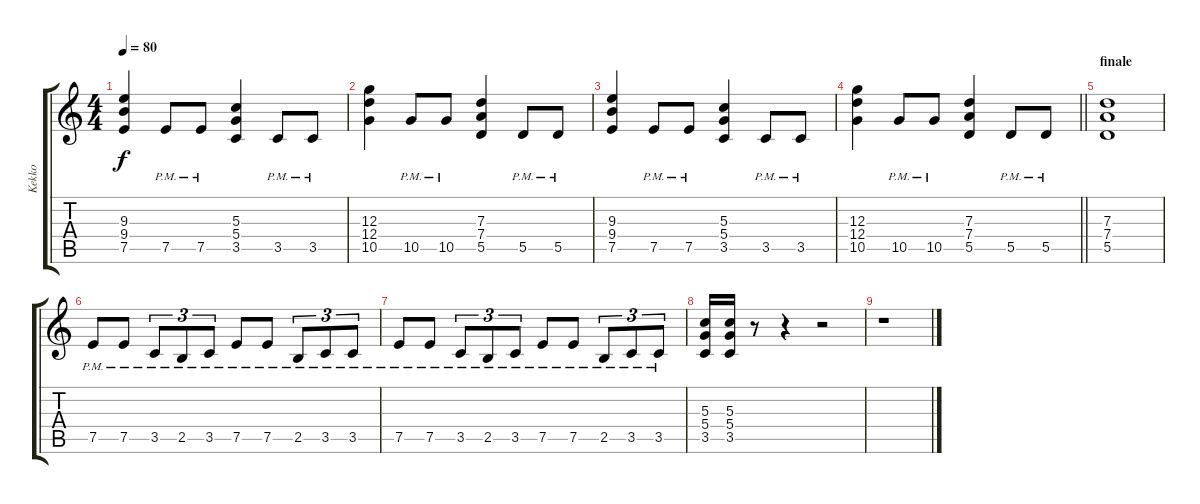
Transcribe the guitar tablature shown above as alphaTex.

\track ("Kekko" "Kekko") {instrument distortionguitar}
\staff {score tabs}
\tuning (E4 B3 G3 D3 A2 E2) {hide}
\ts (4 4)
\tempo 80
\clef g2
\ks c
(9.3 9.4 7.5).4{dy f} 7.5{pm}.8 7.5{pm}.8 (5.3 5.4 3.5).4 3.5{pm}.8 3.5{pm}.8 |
(12.3 12.4 10.5).4 10.5{pm}.8 10.5{pm}.8 (7.3 7.4 5.5).4 5.5{pm}.8 5.5{pm}.8 |
(9.3 9.4 7.5).4 7.5{pm}.8 7.5{pm}.8 (5.3 5.4 3.5).4 3.5{pm}.8 3.5{pm}.8 |
\barLineRight lightlight
(12.3 12.4 10.5).4 10.5{pm}.8 10.5{pm}.8 (7.3 7.4 5.5).4 5.5{pm}.8 5.5{pm}.8 |
\section ("" "finale")
(7.3 7.4 5.5).1 |
7.5{pm}.8 7.5{pm}.8 3.5{pm}.8{tu (3 2)} 2.5{pm}.8{tu (3 2)} 3.5{pm}.8{tu (3 2)} 7.5{pm}.8 7.5{pm}.8 2.5{pm}.8{tu (3 2)} 3.5{pm}.8{tu (3 2)} 3.5{pm}.8{tu (3 2)} |
7.5{pm}.8 7.5{pm}.8 3.5{pm}.8{tu (3 2)} 2.5{pm}.8{tu (3 2)} 3.5{pm}.8{tu (3 2)} 7.5{pm}.8 7.5{pm}.8 2.5{pm}.8{tu (3 2)} 3.5{pm}.8{tu (3 2)} 3.5{pm}.8{tu (3 2)} |
(5.3 5.4 3.5).16 (5.3 5.4 3.5).16 r.8 r.4 r.2 |
r.1
